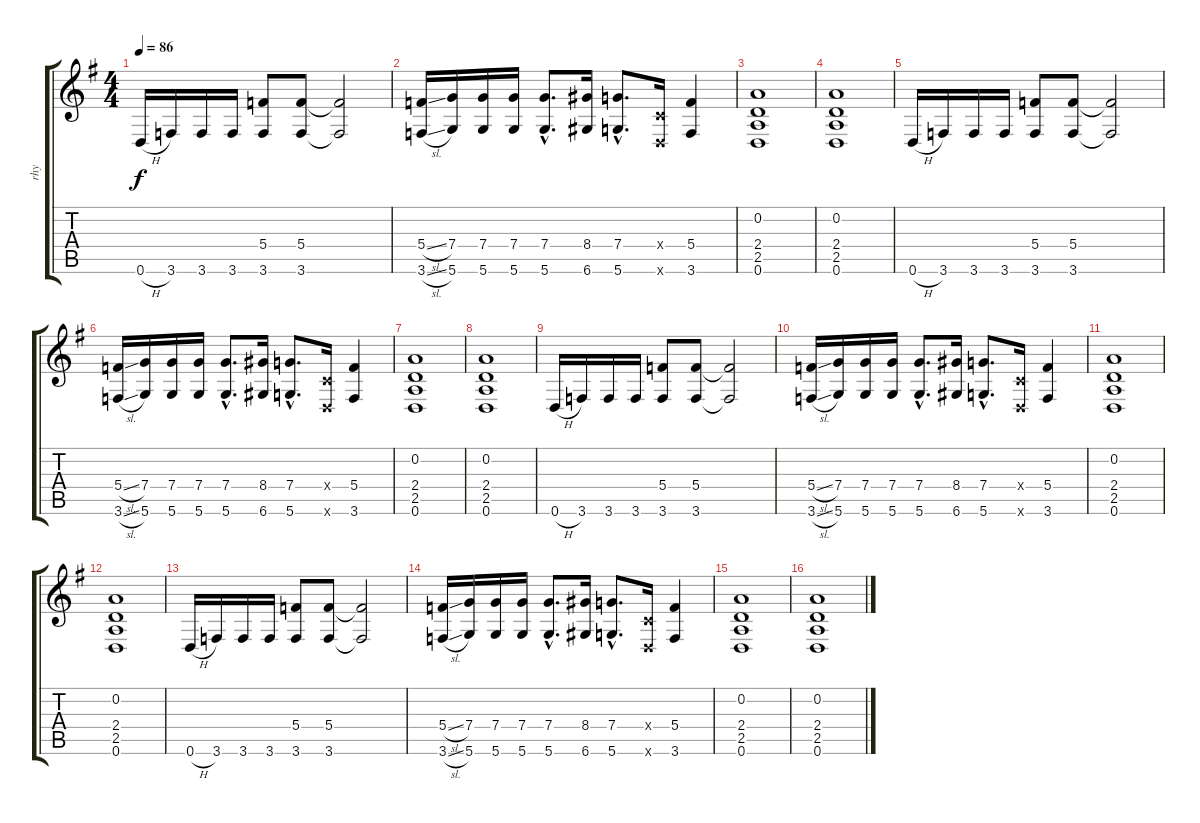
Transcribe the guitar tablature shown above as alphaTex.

\track ("rhy" "rhy") {instrument distortionguitar}
\staff {score tabs}
\tuning (D4 A3 F3 C3 G2 D2) {hide}
\ts (4 4)
\tempo 86
\clef g2
\ks g
0.6{h}.16{dy f} 3.6.16 3.6.16 3.6.16 (5.4 3.6).8 (5.4 3.6).8 (5.4{t} 3.6{t}).2 |
(5.4{sl} 3.6{sl}).16 (7.4 5.6).16 (7.4 5.6).16 (7.4 5.6).16 (7.4{hac} 5.6{hac}).8{d} (8.4 6.6).16 (7.4{hac} 5.6{hac}).8{d} (0.4{x} 0.6{x}).16 (5.4 3.6).4 |
(0.2 2.4 2.5 0.6).1 |
(0.2 2.4 2.5 0.6).1 |
0.6{h}.16 3.6.16 3.6.16 3.6.16 (5.4 3.6).8 (5.4 3.6).8 (5.4{t} 3.6{t}).2 |
(5.4{sl} 3.6{sl}).16 (7.4 5.6).16 (7.4 5.6).16 (7.4 5.6).16 (7.4{hac} 5.6{hac}).8{d} (8.4 6.6).16 (7.4{hac} 5.6{hac}).8{d} (0.4{x} 0.6{x}).16 (5.4 3.6).4 |
(0.2 2.4 2.5 0.6).1 |
(0.2 2.4 2.5 0.6).1 |
0.6{h}.16 3.6.16 3.6.16 3.6.16 (5.4 3.6).8 (5.4 3.6).8 (5.4{t} 3.6{t}).2 |
(5.4{sl} 3.6{sl}).16 (7.4 5.6).16 (7.4 5.6).16 (7.4 5.6).16 (7.4{hac} 5.6{hac}).8{d} (8.4 6.6).16 (7.4{hac} 5.6{hac}).8{d} (0.4{x} 0.6{x}).16 (5.4 3.6).4 |
(0.2 2.4 2.5 0.6).1 |
(0.2 2.4 2.5 0.6).1 |
0.6{h}.16 3.6.16 3.6.16 3.6.16 (5.4 3.6).8 (5.4 3.6).8 (5.4{t} 3.6{t}).2 |
(5.4{sl} 3.6{sl}).16 (7.4 5.6).16 (7.4 5.6).16 (7.4 5.6).16 (7.4{hac} 5.6{hac}).8{d} (8.4 6.6).16 (7.4{hac} 5.6{hac}).8{d} (0.4{x} 0.6{x}).16 (5.4 3.6).4 |
(0.2 2.4 2.5 0.6).1 |
(0.2 2.4 2.5 0.6).1
